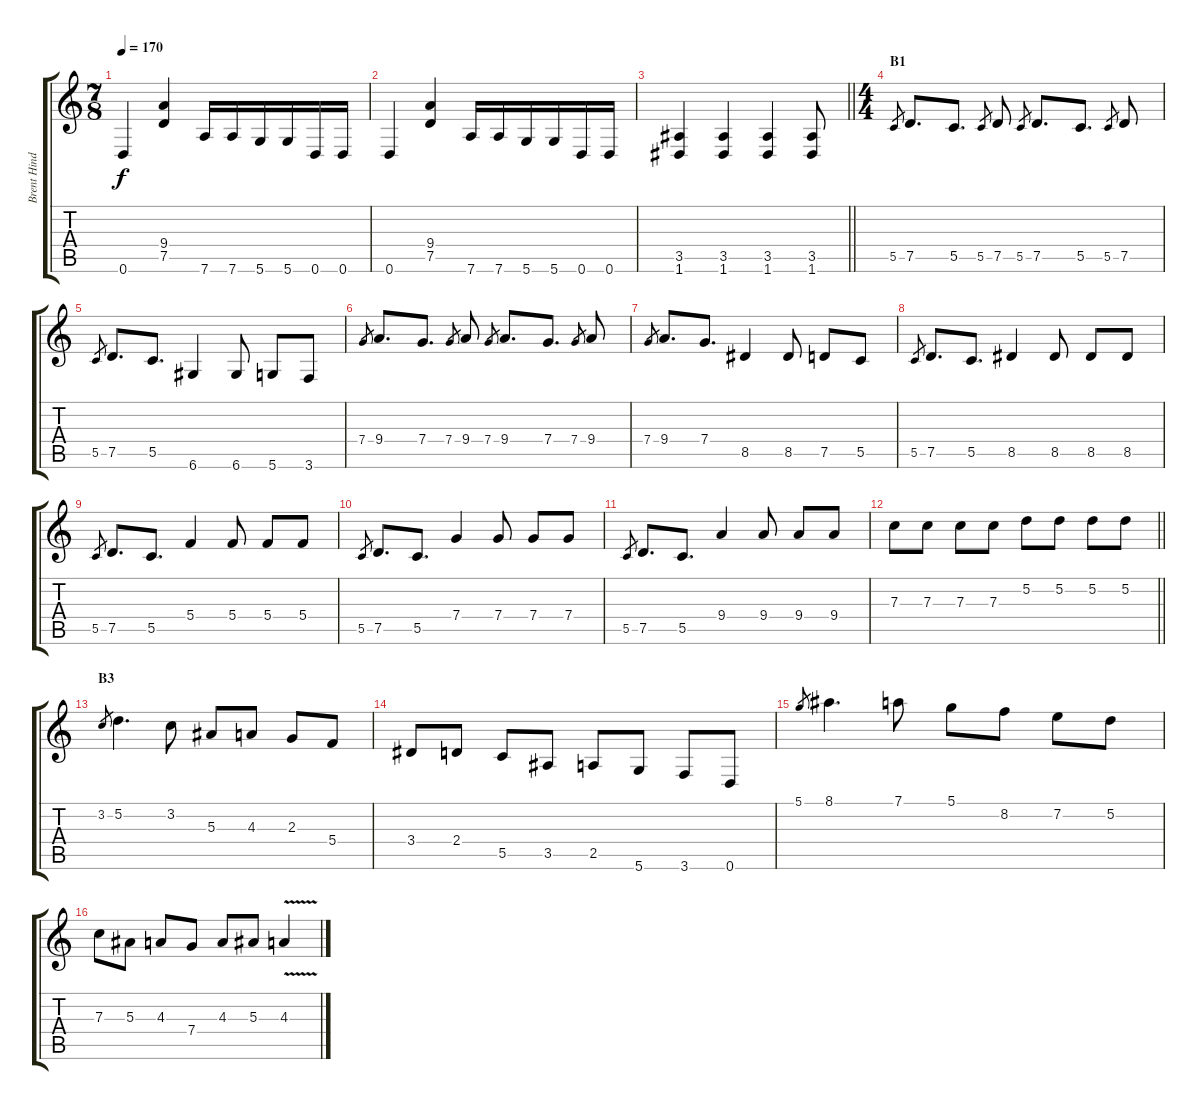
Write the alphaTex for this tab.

\track ("Brent Hinds" "Brent Hind") {instrument distortionguitar}
\staff {score tabs}
\tuning (D4 A3 F3 C3 G2 D2) {hide}
\ts (7 8)
\tempo 170
\clef g2
\ks c
0.6.4{dy f} (9.4 7.5).4 7.6.16 7.6.16 5.6.16 5.6.16 0.6.16 0.6.16 |
0.6.4 (9.4 7.5).4 7.6.16 7.6.16 5.6.16 5.6.16 0.6.16 0.6.16 |
\barLineRight lightlight
(3.5 1.6).4 (3.5 1.6).4 (3.5 1.6).4 (3.5 1.6).8 |
\ts (4 4)
\section ("" "B1")
5.5.8{gr} 7.5.8{d} 5.5.8{d} 5.5.8{gr} 7.5.8 5.5.8{gr} 7.5.8{d} 5.5.8{d} 5.5.8{gr} 7.5.8 |
5.5.8{gr} 7.5.8{d} 5.5.8{d} 6.6.4 6.6.8 5.6.8 3.6.8 |
7.4.8{gr} 9.4.8{d} 7.4.8{d} 7.4.8{gr} 9.4.8 7.4.8{gr} 9.4.8{d} 7.4.8{d} 7.4.8{gr} 9.4.8 |
7.4.8{gr} 9.4.8{d} 7.4.8{d} 8.5.4 8.5.8 7.5.8 5.5.8 |
5.5.8{gr} 7.5.8{d} 5.5.8{d} 8.5.4 8.5.8 8.5.8 8.5.8 |
5.5.8{gr} 7.5.8{d} 5.5.8{d} 5.4.4 5.4.8 5.4.8 5.4.8 |
5.5.8{gr} 7.5.8{d} 5.5.8{d} 7.4.4 7.4.8 7.4.8 7.4.8 |
5.5.8{gr} 7.5.8{d} 5.5.8{d} 9.4.4 9.4.8 9.4.8 9.4.8 |
\barLineRight lightlight
7.3.8 7.3.8 7.3.8 7.3.8 5.2.8 5.2.8 5.2.8 5.2.8 |
\section ("" "B3")
3.2.8{gr} 5.2.4{d} 3.2.8 5.3.8 4.3.8 2.3.8 5.4.8 |
3.4.8 2.4.8 5.5.8 3.5.8 2.5.8 5.6.8 3.6.8 0.6.8 |
5.1.8{gr} 8.1.4{d} 7.1.8 5.1.8 8.2.8 7.2.8 5.2.8 |
7.3.8 5.3.8 4.3.8 7.4.8 4.3.8 5.3.8 4.3{v}.4
